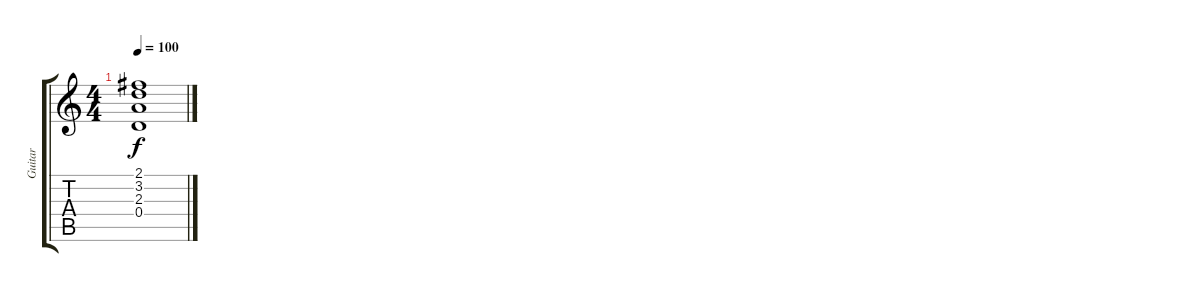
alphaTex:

\track ("Guitar" "Guitar") {instrument acousticguitarnylon}
\staff {score tabs}
\tuning (E4 B3 G3 D3 A2 E2) {hide}
\ts (4 4)
\tempo 100
\clef g2
\ks c
(2.1 3.2 2.3 0.4).1{dy f}
